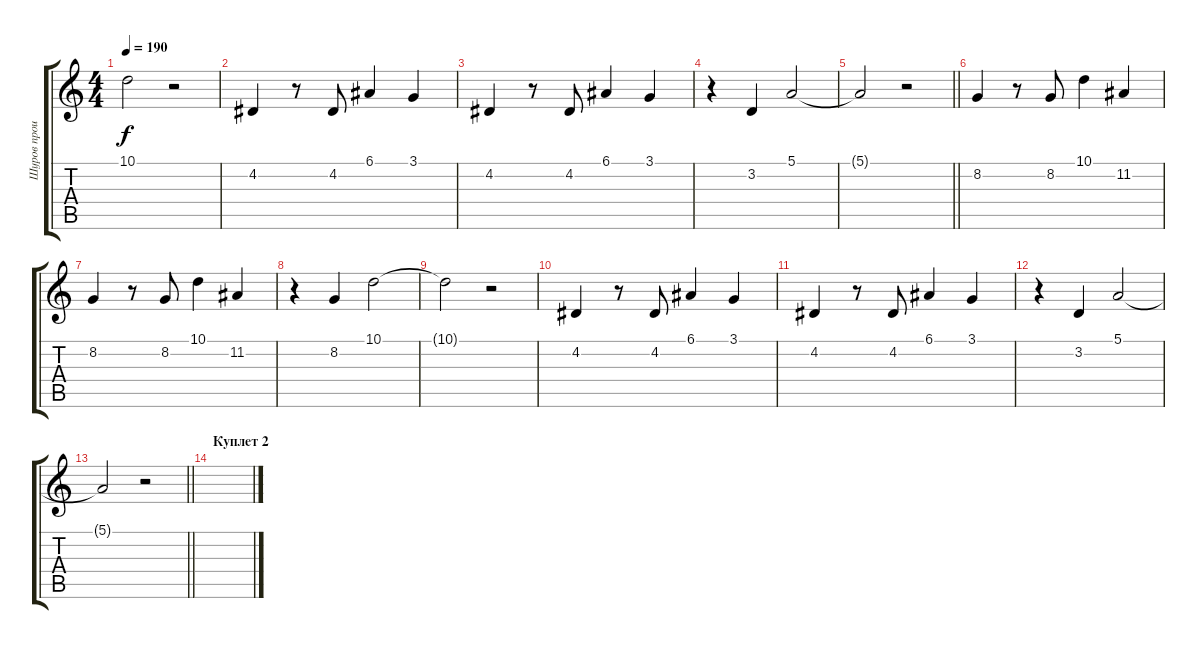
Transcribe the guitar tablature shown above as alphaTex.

\track ("Шуров проигрыш" "Шуров прои") {instrument lead1square}
\staff {score tabs}
\tuning (E4 B3 G3 D3 A2 E2) {hide}
\ts (4 4)
\tempo 190
\clef g2
\ks c
10.1{t}.2{dy f} r.2 |
4.2.4 r.8 4.2.8 6.1.4 3.1.4 |
4.2.4 r.8 4.2.8 6.1.4 3.1.4 |
r.4 3.2.4 5.1.2 |
\barLineRight lightlight
5.1{t}.2 r.2 |
8.2.4 r.8 8.2.8 10.1.4 11.2.4 |
8.2.4 r.8 8.2.8 10.1.4 11.2.4 |
r.4 8.2.4 10.1.2 |
10.1{t}.2 r.2 |
4.2.4 r.8 4.2.8 6.1.4 3.1.4 |
4.2.4 r.8 4.2.8 6.1.4 3.1.4 |
r.4 3.2.4 5.1.2 |
\barLineRight lightlight
5.1{t}.2 r.2 |
\section ("" "Куплет 2")
